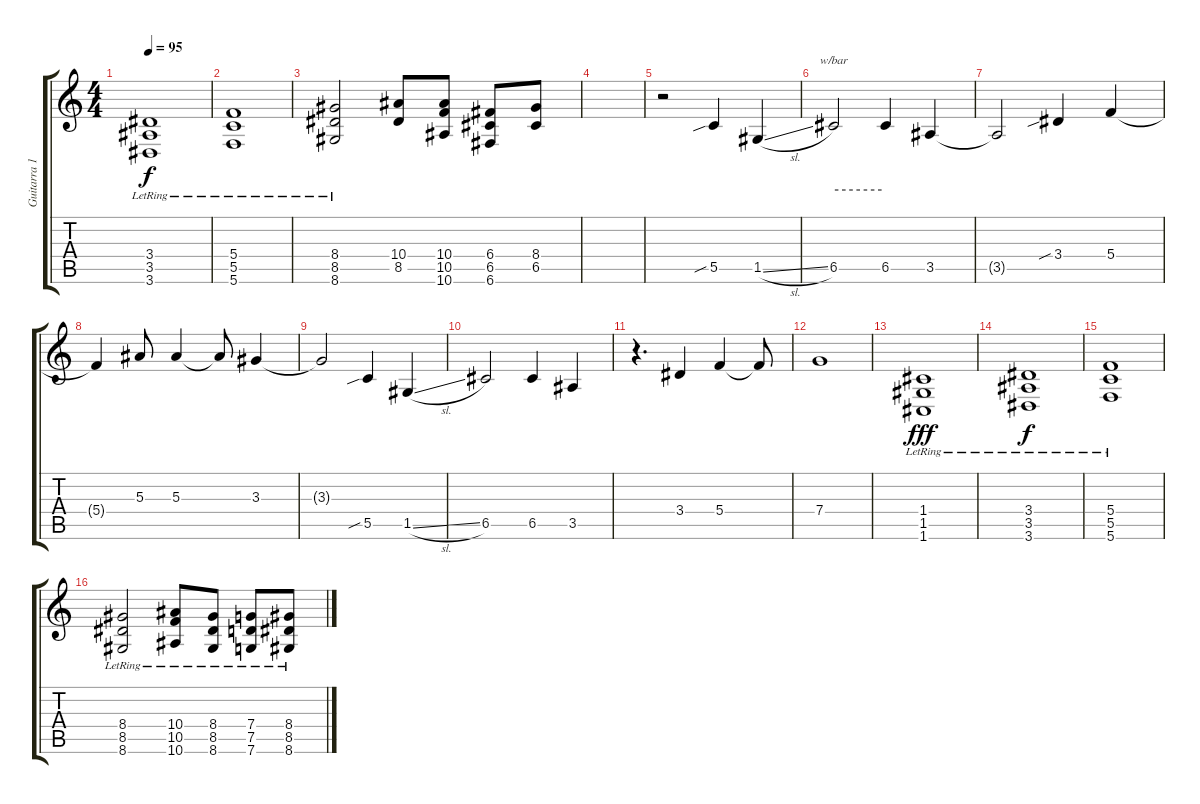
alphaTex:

\track ("Guitarra 1" "Guitarra 1") {instrument distortionguitar}
\staff {score tabs}
\tuning (D4 A3 F3 C3 G2 C2) {hide}
\ts (4 4)
\tempo 95
\clef g2
\ks c
(3.4 3.5 3.6{lr}).1{dy f} |
(5.4{lr} 5.5{lr} 5.6{lr}).1 |
(8.4 8.5 8.6{lr}).2 (10.4 8.5).8 (10.4 10.5 10.6).8 (6.4 6.5 6.6).8 (8.4 6.5).8 |
|
r.2 5.5{sib}.4 1.5{sl}.4 |
6.5.2{tbe (hold default 0 0 60 0)} 6.5.4 3.5.4 |
3.5{t}.2 3.4{sib}.4 5.4.4 |
5.4{t}.4 5.3.8 5.3.4 5.3{t}.8 3.3.4 |
3.3{t}.2 5.5{sib}.4 1.5{sl}.4 |
6.5.2 6.5.4 3.5.4 |
r.4{d} 3.4.4 5.4.4 5.4{t}.8 |
7.4.1 |
(1.4 1.5 1.6{lr}).1{dy fff} |
(3.4 3.5 3.6{lr}).1{dy f} |
(5.4{lr} 5.5 5.6).1 |
(8.4 8.5 8.6{lr}).2 (10.4{lr} 10.5{lr} 10.6{lr}).8 (8.4{lr} 8.5{lr} 8.6{lr}).8 (7.4{lr} 7.5{lr} 7.6{lr}).8 (8.4{lr} 8.5{lr} 8.6{lr}).8
